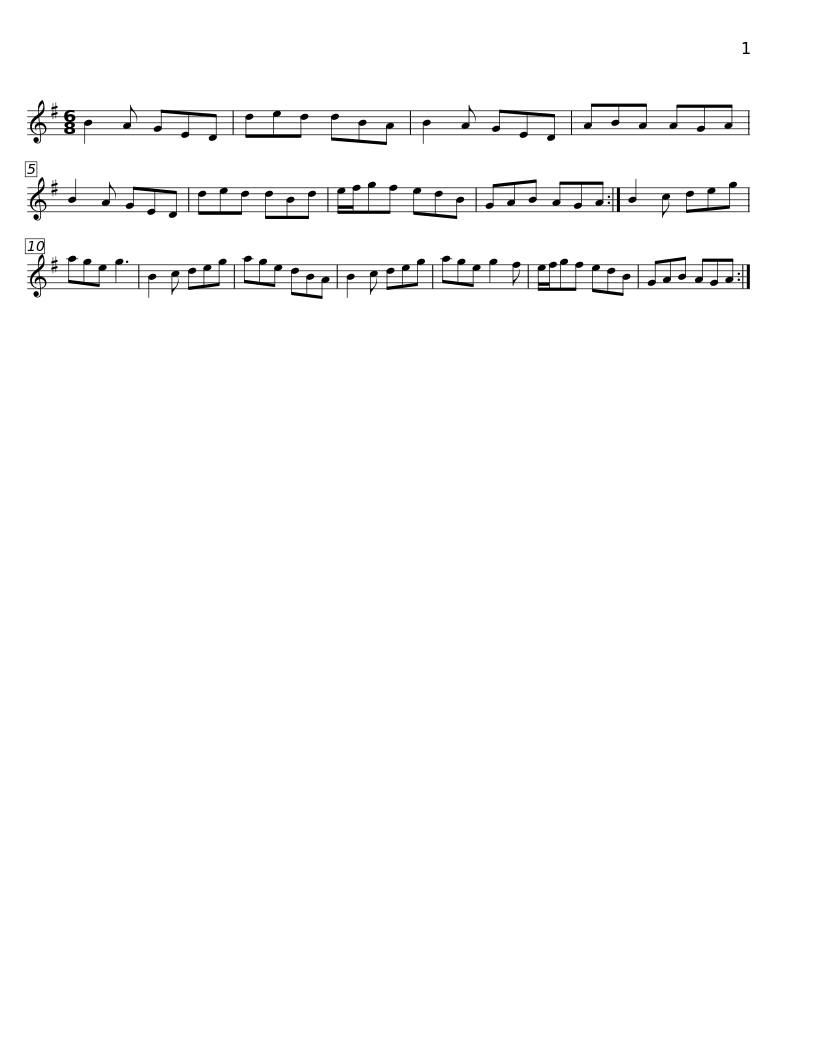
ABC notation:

X:1
L:1/8
M:6/8
I:linebreak $
K:G
V:1 treble
V:1
 B2 A GED | ded dBA | B2 A GED | ABA AGA | B2 A GED | %5
 ded dBd | e/f/gf edB |$ GAB AGA :| B2 c deg | age g3 | %10
 B2 c deg | age dBA | B2 c deg | age g2 f | e/f/gf edB |$ %15
 GAB AGA :| %16
